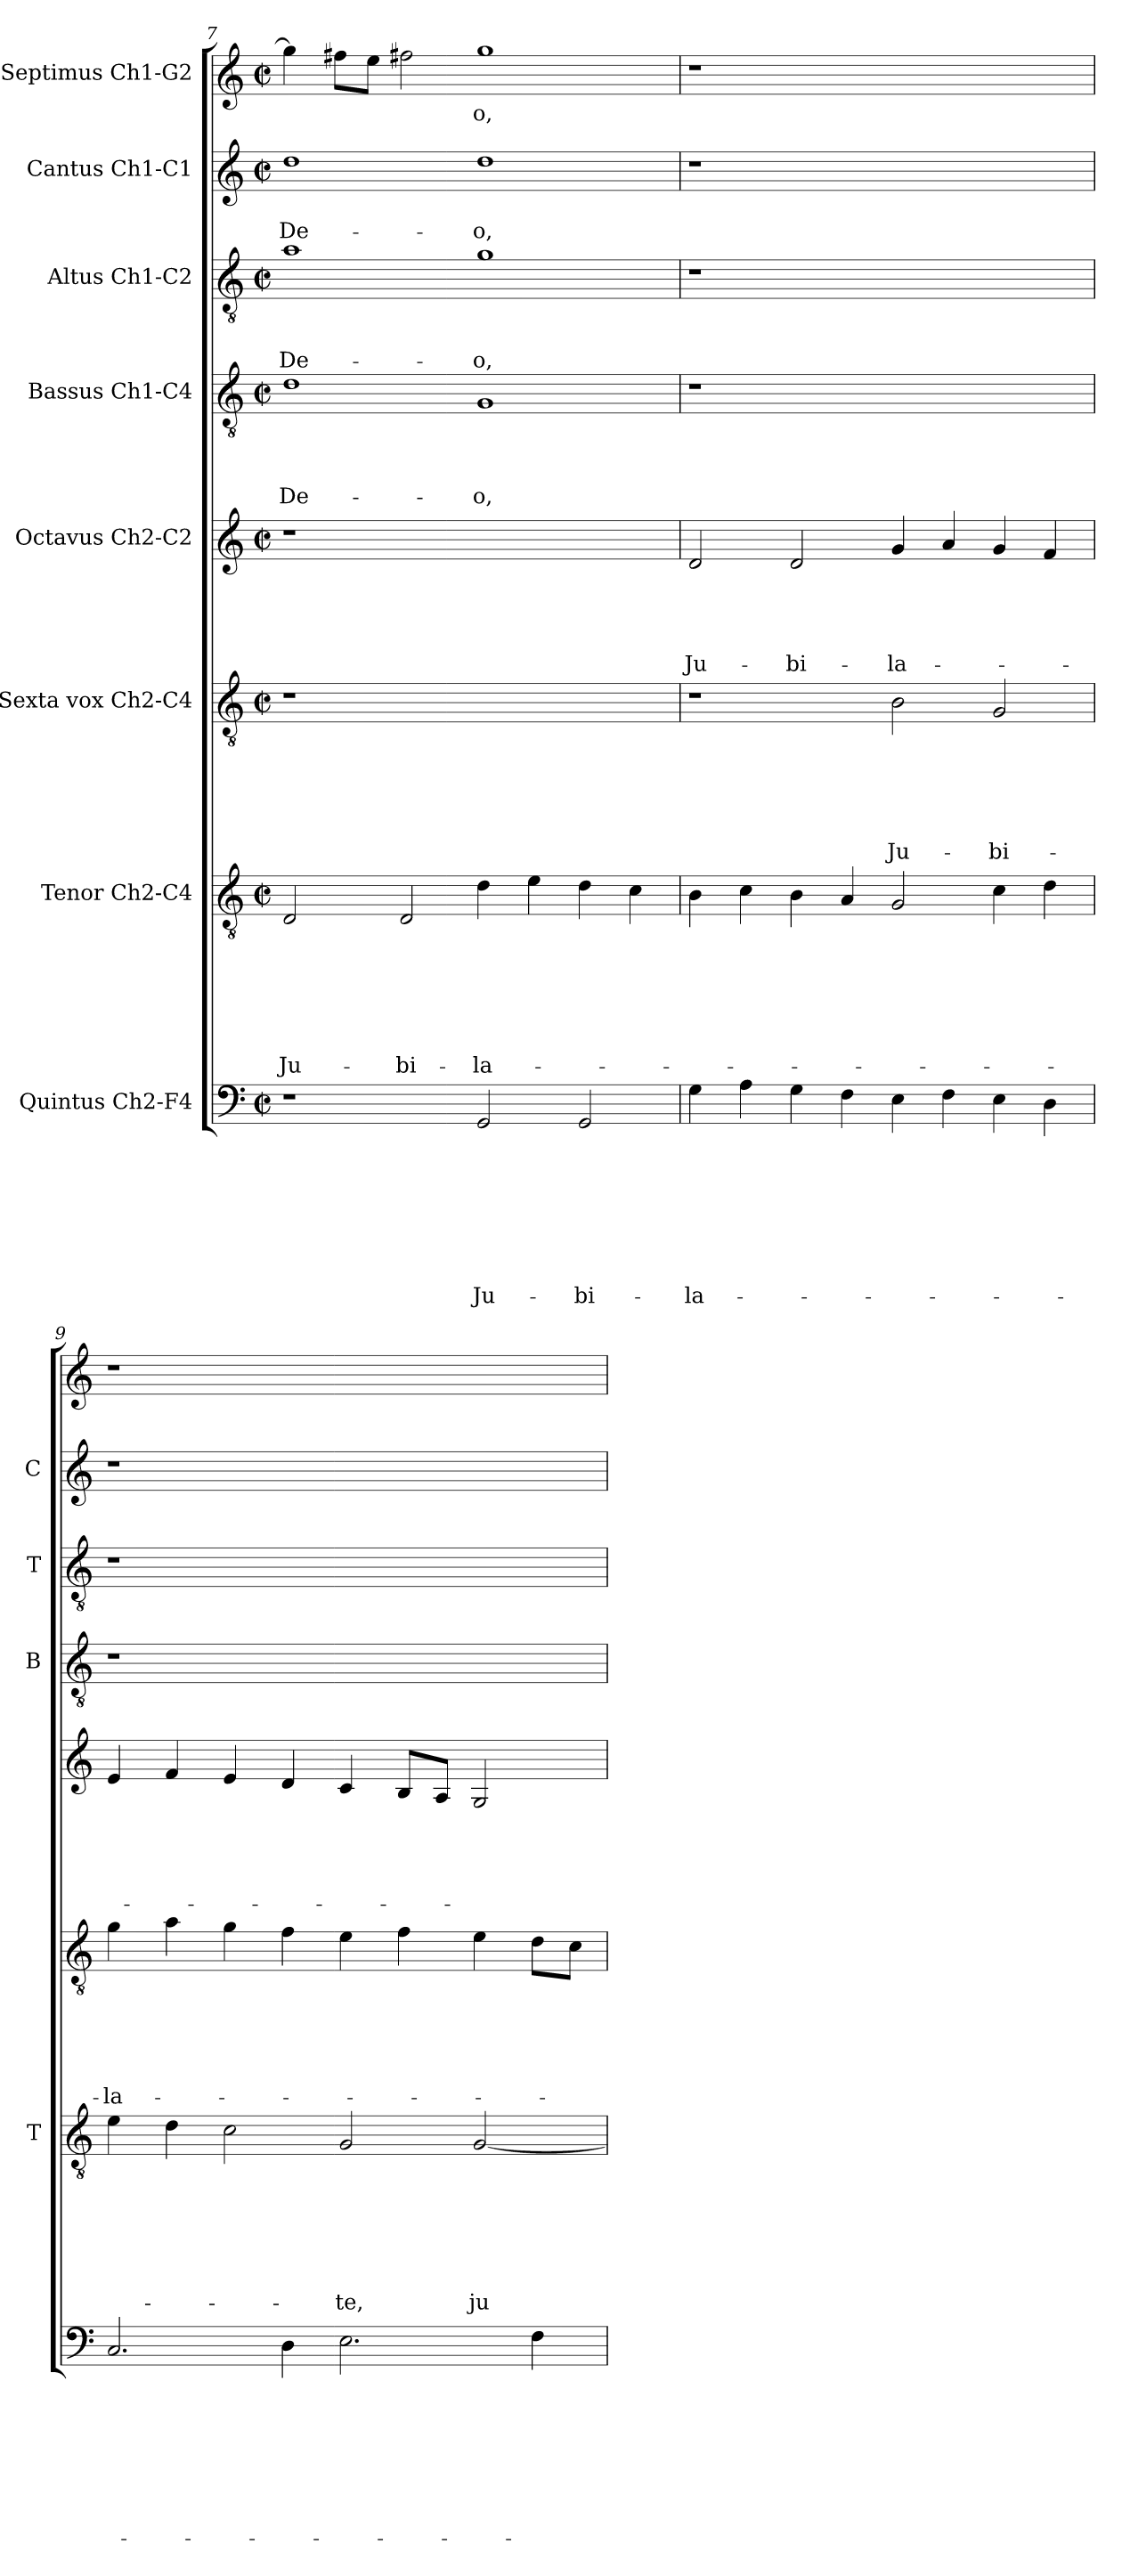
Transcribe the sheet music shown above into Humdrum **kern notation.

**kern	**text	**text	**text	**text	**text	**text	**text	**text	**kern	**text	**text	**text	**text	**text	**text	**text	**kern	**text	**text	**text	**text	**text	**text	**kern	**text	**text	**text	**text	**text	**kern	**text	**text	**text	**text	**kern	**text	**text	**text	**kern	**text	**text	**kern	**text
*part8	*part8	*part8	*part8	*part8	*part8	*part8	*part8	*part8	*part7	*part7	*part7	*part7	*part7	*part7	*part7	*part7	*part6	*part6	*part6	*part6	*part6	*part6	*part6	*part5	*part5	*part5	*part5	*part5	*part5	*part4	*part4	*part4	*part4	*part4	*part3	*part3	*part3	*part3	*part2	*part2	*part2	*part1	*part1
*staff8	*staff8	*staff8	*staff8	*staff8	*staff8	*staff8	*staff8	*staff8	*staff7	*staff7	*staff7	*staff7	*staff7	*staff7	*staff7	*staff7	*staff6	*staff6	*staff6	*staff6	*staff6	*staff6	*staff6	*staff5	*staff5	*staff5	*staff5	*staff5	*staff5	*staff4	*staff4	*staff4	*staff4	*staff4	*staff3	*staff3	*staff3	*staff3	*staff2	*staff2	*staff2	*staff1	*staff1
*I"Quintus Ch2-F4	*	*	*	*	*	*	*	*	*I"Tenor Ch2-C4	*	*	*	*	*	*	*	*I"Sexta vox  Ch2-C4	*	*	*	*	*	*	*I"Octavus Ch2-C2	*	*	*	*	*	*I"Bassus  Ch1-C4	*	*	*	*	*I"Altus Ch1-C2	*	*	*	*I"Cantus Ch1-C1	*	*	*I"Septimus Ch1-G2	*
*	*	*	*	*	*	*	*	*	*I'T	*	*	*	*	*	*	*	*	*	*	*	*	*	*	*	*	*	*	*	*	*I'B	*	*	*	*	*I'T	*	*	*	*I'C	*	*	*	*
*clefF4	*	*	*	*	*	*	*	*	*clefGv2	*	*	*	*	*	*	*	*clefGv2	*	*	*	*	*	*	*clefG2	*	*	*	*	*	*clefGv2	*	*	*	*	*clefGv2	*	*	*	*clefG2	*	*	*clefG2	*
*k[]	*	*	*	*	*	*	*	*	*k[]	*	*	*	*	*	*	*	*k[]	*	*	*	*	*	*	*k[]	*	*	*	*	*	*k[]	*	*	*	*	*k[]	*	*	*	*k[]	*	*	*k[]	*
*C:	*	*	*	*	*	*	*	*	*C:	*	*	*	*	*	*	*	*C:	*	*	*	*	*	*	*C:	*	*	*	*	*	*C:	*	*	*	*	*C:	*	*	*	*C:	*	*	*C:	*
*M2/2	*	*	*	*	*	*	*	*	*M2/2	*	*	*	*	*	*	*	*M2/2	*	*	*	*	*	*	*M2/2	*	*	*	*	*	*M2/2	*	*	*	*	*M2/2	*	*	*	*M2/2	*	*	*M2/2	*
*met(c|)	*	*	*	*	*	*	*	*	*met(c|)	*	*	*	*	*	*	*	*met(c|)	*	*	*	*	*	*	*met(c|)	*	*	*	*	*	*met(c|)	*	*	*	*	*met(c|)	*	*	*	*met(c|)	*	*	*met(c|)	*
=7	=7	=7	=7	=7	=7	=7	=7	=7	=7	=7	=7	=7	=7	=7	=7	=7	=7	=7	=7	=7	=7	=7	=7	=7	=7	=7	=7	=7	=7	=7	=7	=7	=7	=7	=7	=7	=7	=7	=7	=7	=7	=7	=7
!	!	!	!	!	!	!	!	!	!	!	!	!	!	!	!	!LO:LY:b	!	!	!	!	!	!	!	!	!	!	!	!	!	!	!	!	!	!LO:LY:b	!	!	!	!LO:LY:b	!	!	!LO:LY:b	!	!
1r	.	.	.	.	.	.	.	.	2D/	.	.	.	.	.	.	Ju-	1r	.	.	.	.	.	.	1r	.	.	.	.	.	1d	.	.	.	De-	1a	.	.	De-	1dd	.	De-	4gg\]	.
.	.	.	.	.	.	.	.	.	.	.	.	.	.	.	.	.	.	.	.	.	.	.	.	.	.	.	.	.	.	.	.	.	.	.	.	.	.	.	.	.	.	8ff#\L	.
.	.	.	.	.	.	.	.	.	.	.	.	.	.	.	.	.	.	.	.	.	.	.	.	.	.	.	.	.	.	.	.	.	.	.	.	.	.	.	.	.	.	8ee\J	.
!	!	!	!	!	!	!	!	!	!	!	!	!	!	!	!	!LO:LY:b	!	!	!	!	!	!	!	!	!	!	!	!	!	!	!	!	!	!	!	!	!	!	!	!	!	!	!
.	.	.	.	.	.	.	.	.	2D/	.	.	.	.	.	.	-bi-	.	.	.	.	.	.	.	.	.	.	.	.	.	.	.	.	.	.	.	.	.	.	.	.	.	2ff#X\	.
!	!	!	!	!	!	!	!	!LO:LY:b	!	!	!	!	!	!	!	!LO:LY:b	!	!	!	!	!	!	!	!	!	!	!	!	!	!	!	!	!	!LO:LY:b	!	!	!	!LO:LY:b	!	!	!LO:LY:b	!	!LO:LY:b
2GG/	.	.	.	.	.	.	.	Ju-	4d\	.	.	.	.	.	.	-la-	1ryy	.	.	.	.	.	.	1ryy	.	.	.	.	.	1G	.	.	.	-o,	1g	.	.	-o,	1dd	.	-o,	1gg	-o,
.	.	.	.	.	.	.	.	.	4e\	.	.	.	.	.	.	.	.	.	.	.	.	.	.	.	.	.	.	.	.	.	.	.	.	.	.	.	.	.	.	.	.	.	.
!	!	!	!	!	!	!	!	!LO:LY:b	!	!	!	!	!	!	!	!	!	!	!	!	!	!	!	!	!	!	!	!	!	!	!	!	!	!	!	!	!	!	!	!	!	!	!
2GG/	.	.	.	.	.	.	.	-bi-	4d\	.	.	.	.	.	.	.	.	.	.	.	.	.	.	.	.	.	.	.	.	.	.	.	.	.	.	.	.	.	.	.	.	.	.
.	.	.	.	.	.	.	.	.	4c\	.	.	.	.	.	.	.	.	.	.	.	.	.	.	.	.	.	.	.	.	.	.	.	.	.	.	.	.	.	.	.	.	.	.
=8	=8	=8	=8	=8	=8	=8	=8	=8	=8	=8	=8	=8	=8	=8	=8	=8	=8	=8	=8	=8	=8	=8	=8	=8	=8	=8	=8	=8	=8	=8	=8	=8	=8	=8	=8	=8	=8	=8	=8	=8	=8	=8	=8
!	!	!	!	!	!	!	!	!LO:LY:b	!	!	!	!	!	!	!	!	!	!	!	!	!	!	!	!	!	!	!	!	!LO:LY:b	!	!	!	!	!	!	!	!	!	!	!	!	!	!
4G\	.	.	.	.	.	.	.	-la-	4B\	.	.	.	.	.	.	.	1r	.	.	.	.	.	.	2d/	.	.	.	.	Ju-	1r	.	.	.	.	1r	.	.	.	1r	.	.	1r	.
4A\	.	.	.	.	.	.	.	.	4c\	.	.	.	.	.	.	.	.	.	.	.	.	.	.	.	.	.	.	.	.	.	.	.	.	.	.	.	.	.	.	.	.	.	.
!	!	!	!	!	!	!	!	!	!	!	!	!	!	!	!	!	!	!	!	!	!	!	!	!	!	!	!	!	!LO:LY:b	!	!	!	!	!	!	!	!	!	!	!	!	!	!
4G\	.	.	.	.	.	.	.	.	4B\	.	.	.	.	.	.	.	.	.	.	.	.	.	.	2d/	.	.	.	.	-bi-	.	.	.	.	.	.	.	.	.	.	.	.	.	.
4F\	.	.	.	.	.	.	.	.	4A/	.	.	.	.	.	.	.	.	.	.	.	.	.	.	.	.	.	.	.	.	.	.	.	.	.	.	.	.	.	.	.	.	.	.
!	!	!	!	!	!	!	!	!	!	!	!	!	!	!	!	!	!	!	!	!	!	!	!LO:LY:b	!	!	!	!	!	!LO:LY:b	!	!	!	!	!	!	!	!	!	!	!	!	!	!
4E\	.	.	.	.	.	.	.	.	2G/	.	.	.	.	.	.	.	2B\	.	.	.	.	.	Ju-	4g/	.	.	.	.	-la-	1ryy	.	.	.	.	1ryy	.	.	.	1ryy	.	.	1ryy	.
4F\	.	.	.	.	.	.	.	.	.	.	.	.	.	.	.	.	.	.	.	.	.	.	.	4a/	.	.	.	.	.	.	.	.	.	.	.	.	.	.	.	.	.	.	.
!	!	!	!	!	!	!	!	!	!	!	!	!	!	!	!	!	!	!	!	!	!	!	!LO:LY:b	!	!	!	!	!	!	!	!	!	!	!	!	!	!	!	!	!	!	!	!
4E\	.	.	.	.	.	.	.	.	4c\	.	.	.	.	.	.	.	2G/	.	.	.	.	.	-bi-	4g/	.	.	.	.	.	.	.	.	.	.	.	.	.	.	.	.	.	.	.
4D\	.	.	.	.	.	.	.	.	4d\	.	.	.	.	.	.	.	.	.	.	.	.	.	.	4f/	.	.	.	.	.	.	.	.	.	.	.	.	.	.	.	.	.	.	.
=9	=9	=9	=9	=9	=9	=9	=9	=9	=9	=9	=9	=9	=9	=9	=9	=9	=9	=9	=9	=9	=9	=9	=9	=9	=9	=9	=9	=9	=9	=9	=9	=9	=9	=9	=9	=9	=9	=9	=9	=9	=9	=9	=9
!	!	!	!	!	!	!	!	!	!	!	!	!	!	!	!	!	!	!	!	!	!	!	!LO:LY:b	!	!	!	!	!	!	!	!	!	!	!	!	!	!	!	!	!	!	!	!
2.C/	.	.	.	.	.	.	.	.	4e\	.	.	.	.	.	.	.	4g\	.	.	.	.	.	-la-	4e/	.	.	.	.	.	1r	.	.	.	.	1r	.	.	.	1r	.	.	1r	.
.	.	.	.	.	.	.	.	.	4d\	.	.	.	.	.	.	.	4a\	.	.	.	.	.	.	4f/	.	.	.	.	.	.	.	.	.	.	.	.	.	.	.	.	.	.	.
.	.	.	.	.	.	.	.	.	2c\	.	.	.	.	.	.	.	4g\	.	.	.	.	.	.	4e/	.	.	.	.	.	.	.	.	.	.	.	.	.	.	.	.	.	.	.
4D\	.	.	.	.	.	.	.	.	.	.	.	.	.	.	.	.	4f\	.	.	.	.	.	.	4d/	.	.	.	.	.	.	.	.	.	.	.	.	.	.	.	.	.	.	.
!	!	!	!	!	!	!	!	!	!	!	!	!	!	!	!	!LO:LY:b	!	!	!	!	!	!	!	!	!	!	!	!	!	!	!	!	!	!	!	!	!	!	!	!	!	!	!
2.E\	.	.	.	.	.	.	.	.	2G/	.	.	.	.	.	.	-te,	4e\	.	.	.	.	.	.	4c/	.	.	.	.	.	1ryy	.	.	.	.	1ryy	.	.	.	1ryy	.	.	1ryy	.
.	.	.	.	.	.	.	.	.	.	.	.	.	.	.	.	.	4f\	.	.	.	.	.	.	8B/L	.	.	.	.	.	.	.	.	.	.	.	.	.	.	.	.	.	.	.
.	.	.	.	.	.	.	.	.	.	.	.	.	.	.	.	.	.	.	.	.	.	.	.	8A/J	.	.	.	.	.	.	.	.	.	.	.	.	.	.	.	.	.	.	.
!	!	!	!	!	!	!	!	!	!	!	!	!	!	!	!	!LO:LY:b	!	!	!	!	!	!	!	!	!	!	!	!	!	!	!	!	!	!	!	!	!	!	!	!	!	!	!
.	.	.	.	.	.	.	.	.	[2G/	.	.	.	.	.	.	ju-	4e\	.	.	.	.	.	.	2G/	.	.	.	.	.	.	.	.	.	.	.	.	.	.	.	.	.	.	.
4F\	.	.	.	.	.	.	.	.	.	.	.	.	.	.	.	.	8d\L	.	.	.	.	.	.	.	.	.	.	.	.	.	.	.	.	.	.	.	.	.	.	.	.	.	.
.	.	.	.	.	.	.	.	.	.	.	.	.	.	.	.	.	8c\J	.	.	.	.	.	.	.	.	.	.	.	.	.	.	.	.	.	.	.	.	.	.	.	.	.	.
=	=	=	=	=	=	=	=	=	=	=	=	=	=	=	=	=	=	=	=	=	=	=	=	=	=	=	=	=	=	=	=	=	=	=	=	=	=	=	=	=	=	=	=
*-	*-	*-	*-	*-	*-	*-	*-	*-	*-	*-	*-	*-	*-	*-	*-	*-	*-	*-	*-	*-	*-	*-	*-	*-	*-	*-	*-	*-	*-	*-	*-	*-	*-	*-	*-	*-	*-	*-	*-	*-	*-	*-	*-
